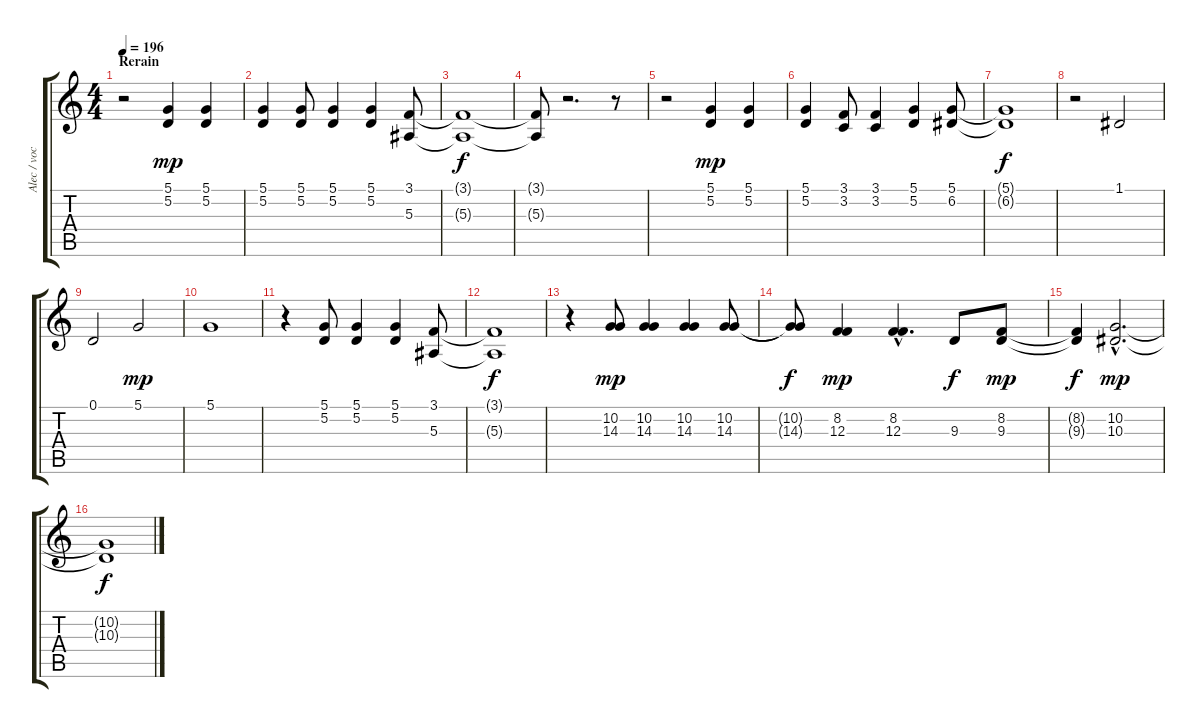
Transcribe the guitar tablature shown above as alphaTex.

\track ("Alec / vocals" "Alec / voc") {instrument lead1square}
\staff {score tabs}
\tuning (D4 A3 F3 C3 G2 D2) {hide}
\ts (4 4)
\section ("" "Rerain")
\tempo 196
\clef g2
\ks c
r.2{dy f} (5.1 5.2).4{dy mp} (5.1 5.2).4 |
(5.1 5.2).4 (5.1 5.2).8 (5.1 5.2).4 (5.1 5.2).4 (3.1 5.3).8 |
(3.1{t} 5.3{t}).1{dy f} |
(3.1{t} 5.3{t}).8 r.2{d} r.8 |
r.2 (5.1 5.2).4{dy mp} (5.1 5.2).4 |
(5.1 5.2).4 (3.1 3.2).8 (3.1 3.2).4 (5.1 5.2).4 (5.1 6.2).8 |
(5.1{t} 6.2{t}).1{dy f} |
r.2 1.1.2 |
0.1.2 5.1.2{dy mp} |
5.1.1 |
r.4 (5.1 5.2).8 (5.1 5.2).4 (5.1 5.2).4 (3.1 5.3).8 |
(3.1{t} 5.3{t}).1{dy f} |
r.4 (10.2 14.3).8{dy mp} (10.2 14.3).4 (10.2 14.3).4 (10.2 14.3).8 |
(10.2{t} 14.3{t}).8{dy f} (8.2 12.3).4{dy mp} (8.2{hac} 12.3{hac}).4{d} 9.3.8{dy f} (8.2 9.3).8{dy mp} |
(8.2{t} 9.3{t}).4{dy f} (10.2{hac} 10.3{hac}).2{d dy mp} |
(10.2{t} 10.3{t}).1{dy f}
